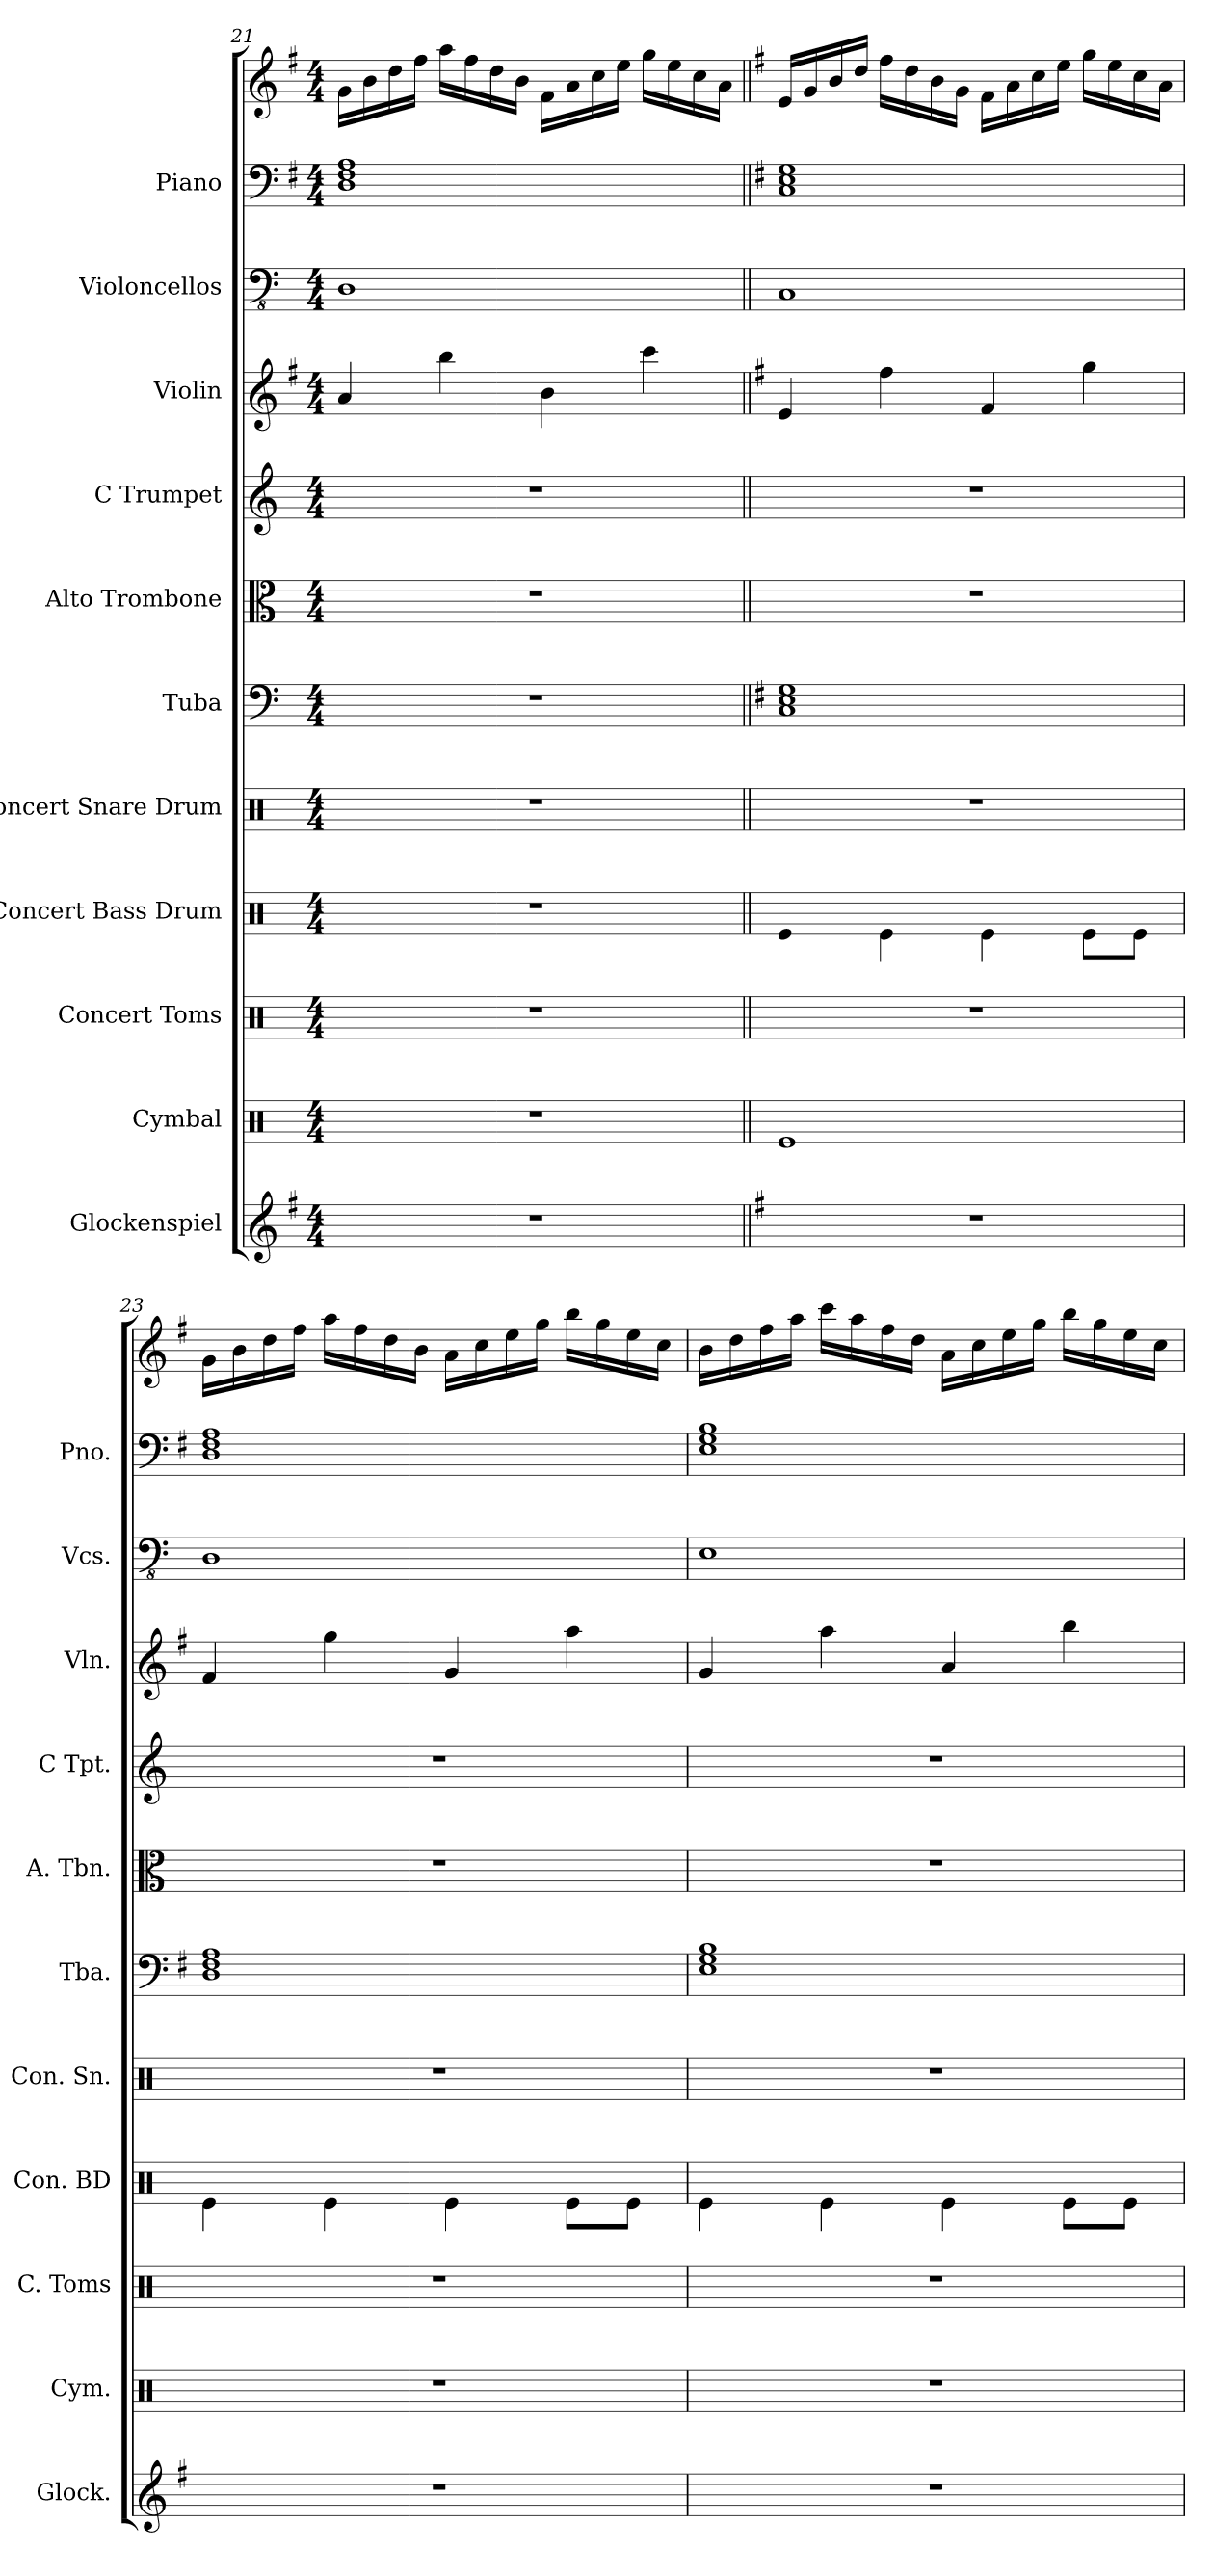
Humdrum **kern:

**kern	**kern	**kern	**kern	**kern	**kern	**kern	**kern	**kern	**kern	**kern	**kern
*part11	*part10	*part9	*part8	*part7	*part6	*part5	*part4	*part3	*part2	*part1	*part1
*staff12	*staff11	*staff10	*staff9	*staff8	*staff7	*staff6	*staff5	*staff4	*staff3	*staff2	*staff1
*I"Glockenspiel	*I"Cymbal	*I"Concert Toms	*I"Concert Bass Drum	*I"Concert Snare Drum	*I"Tuba	*I"Alto Trombone	*I"C Trumpet	*I"Violin	*I"Violoncellos	*I"Piano	*
*I'Glock.	*I'Cym.	*I'C. Toms	*I'Con. BD	*I'Con. Sn.	*I'Tba.	*I'A. Tbn.	*I'C Tpt.	*I'Vln.	*I'Vcs.	*I'Pno.	*
*clefG2	*clefX	*clefX	*clefX	*clefX	*clefF4	*clefC3	*clefG2	*clefG2	*clefFv4	*clefF4	*clefG2
*ITrd-14c-24	*	*	*	*	*	*	*	*	*	*	*
*k[f#]	*k[]	*k[]	*k[]	*k[]	*k[]	*k[]	*k[]	*k[f#]	*k[]	*k[f#]	*k[f#]
*M4/4	*M4/4	*M4/4	*M4/4	*M4/4	*M4/4	*M4/4	*M4/4	*M4/4	*M4/4	*M4/4	*M4/4
=21	=21	=21	=21	=21	=21	=21	=21	=21	=21	=21	=21
1r	1r	1r	1r	1r	1r	1r	1r	4a/	1DD	1D 1F# 1A	16g\LL
.	.	.	.	.	.	.	.	.	.	.	16b\
.	.	.	.	.	.	.	.	.	.	.	16dd\
.	.	.	.	.	.	.	.	.	.	.	16ff#\JJ
.	.	.	.	.	.	.	.	4bb\	.	.	16aa\LL
.	.	.	.	.	.	.	.	.	.	.	16ff#\
.	.	.	.	.	.	.	.	.	.	.	16dd\
.	.	.	.	.	.	.	.	.	.	.	16b\JJ
.	.	.	.	.	.	.	.	4b\	.	.	16f#\LL
.	.	.	.	.	.	.	.	.	.	.	16a\
.	.	.	.	.	.	.	.	.	.	.	16cc\
.	.	.	.	.	.	.	.	.	.	.	16ee\JJ
.	.	.	.	.	.	.	.	4ccc\	.	.	16gg\LL
.	.	.	.	.	.	.	.	.	.	.	16ee\
.	.	.	.	.	.	.	.	.	.	.	16cc\
.	.	.	.	.	.	.	.	.	.	.	16a\JJ
!!LO:PB:g=z
=22||	=22||	=22||	=22||	=22||	=22||	=22||	=22||	=22||	=22||	=22||	=22||
*	*	*	*	*	*k[f#]	*	*	*	*	*	*
1r	1Re	1r	4Re\	1r	1C 1E 1G	1r	1r	4e/	1CC	1C 1E 1G	16e/LL
.	.	.	.	.	.	.	.	.	.	.	16g/
.	.	.	.	.	.	.	.	.	.	.	16b/
.	.	.	.	.	.	.	.	.	.	.	16dd/JJ
.	.	.	4Re\	.	.	.	.	4ff#\	.	.	16ff#\LL
.	.	.	.	.	.	.	.	.	.	.	16dd\
.	.	.	.	.	.	.	.	.	.	.	16b\
.	.	.	.	.	.	.	.	.	.	.	16g\JJ
.	.	.	4Re\	.	.	.	.	4f#/	.	.	16f#\LL
.	.	.	.	.	.	.	.	.	.	.	16a\
.	.	.	.	.	.	.	.	.	.	.	16cc\
.	.	.	.	.	.	.	.	.	.	.	16ee\JJ
.	.	.	8Re\L	.	.	.	.	4gg\	.	.	16gg\LL
.	.	.	.	.	.	.	.	.	.	.	16ee\
.	.	.	8Re\J	.	.	.	.	.	.	.	16cc\
.	.	.	.	.	.	.	.	.	.	.	16a\JJ
=23	=23	=23	=23	=23	=23	=23	=23	=23	=23	=23	=23
1r	1r	1r	4Re\	1r	1D 1F# 1A	1r	1r	4f#/	1DD	1D 1F# 1A	16g\LL
.	.	.	.	.	.	.	.	.	.	.	16b\
.	.	.	.	.	.	.	.	.	.	.	16dd\
.	.	.	.	.	.	.	.	.	.	.	16ff#\JJ
.	.	.	4Re\	.	.	.	.	4gg\	.	.	16aa\LL
.	.	.	.	.	.	.	.	.	.	.	16ff#\
.	.	.	.	.	.	.	.	.	.	.	16dd\
.	.	.	.	.	.	.	.	.	.	.	16b\JJ
.	.	.	4Re\	.	.	.	.	4g/	.	.	16a\LL
.	.	.	.	.	.	.	.	.	.	.	16cc\
.	.	.	.	.	.	.	.	.	.	.	16ee\
.	.	.	.	.	.	.	.	.	.	.	16gg\JJ
.	.	.	8Re\L	.	.	.	.	4aa\	.	.	16bb\LL
.	.	.	.	.	.	.	.	.	.	.	16gg\
.	.	.	8Re\J	.	.	.	.	.	.	.	16ee\
.	.	.	.	.	.	.	.	.	.	.	16cc\JJ
!!LO:PB:g=z
=24	=24	=24	=24	=24	=24	=24	=24	=24	=24	=24	=24
1r	1r	1r	4Re\	1r	1E 1G 1B	1r	1r	4g/	1EE	1E 1G 1B	16b\LL
.	.	.	.	.	.	.	.	.	.	.	16dd\
.	.	.	.	.	.	.	.	.	.	.	16ff#\
.	.	.	.	.	.	.	.	.	.	.	16aa\JJ
.	.	.	4Re\	.	.	.	.	4aa\	.	.	16ccc\LL
.	.	.	.	.	.	.	.	.	.	.	16aa\
.	.	.	.	.	.	.	.	.	.	.	16ff#\
.	.	.	.	.	.	.	.	.	.	.	16dd\JJ
.	.	.	4Re\	.	.	.	.	4a/	.	.	16a\LL
.	.	.	.	.	.	.	.	.	.	.	16cc\
.	.	.	.	.	.	.	.	.	.	.	16ee\
.	.	.	.	.	.	.	.	.	.	.	16gg\JJ
.	.	.	8Re\L	.	.	.	.	4bb\	.	.	16bb\LL
.	.	.	.	.	.	.	.	.	.	.	16gg\
.	.	.	8Re\J	.	.	.	.	.	.	.	16ee\
.	.	.	.	.	.	.	.	.	.	.	16cc\JJ
=	=	=	=	=	=	=	=	=	=	=	=
*-	*-	*-	*-	*-	*-	*-	*-	*-	*-	*-	*-
